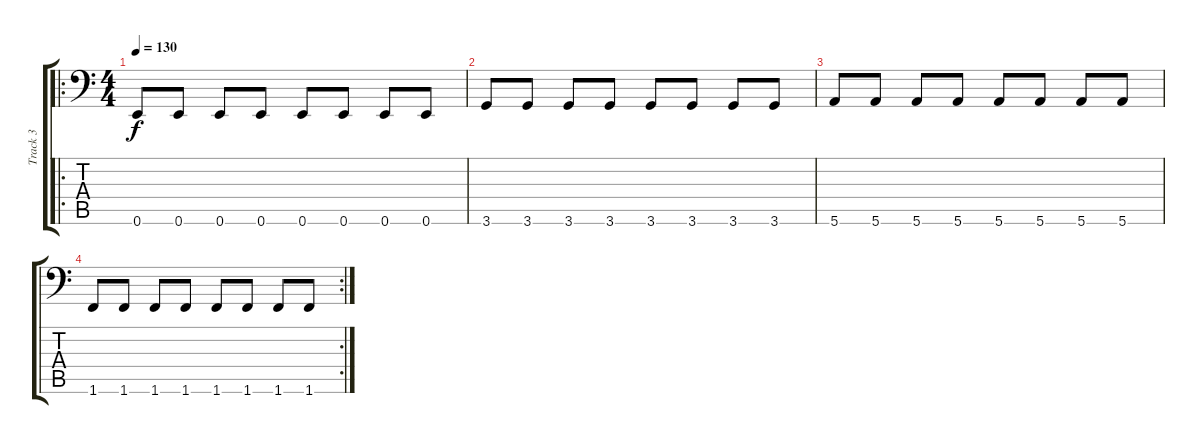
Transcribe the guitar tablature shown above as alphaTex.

\track ("Track 3" "Track 3") {instrument electricbassfinger}
\staff {score tabs}
\tuning (E3 B2 G2 D2 A1 E1) {hide}
\ro
\ts (4 4)
\tempo 130
\clef f4
\ks c
0.6.8{dy f} 0.6.8 0.6.8 0.6.8 0.6.8 0.6.8 0.6.8 0.6.8 |
3.6.8 3.6.8 3.6.8 3.6.8 3.6.8 3.6.8 3.6.8 3.6.8 |
5.6.8 5.6.8 5.6.8 5.6.8 5.6.8 5.6.8 5.6.8 5.6.8 |
\rc 2
1.6.8 1.6.8 1.6.8 1.6.8 1.6.8 1.6.8 1.6.8 1.6.8
